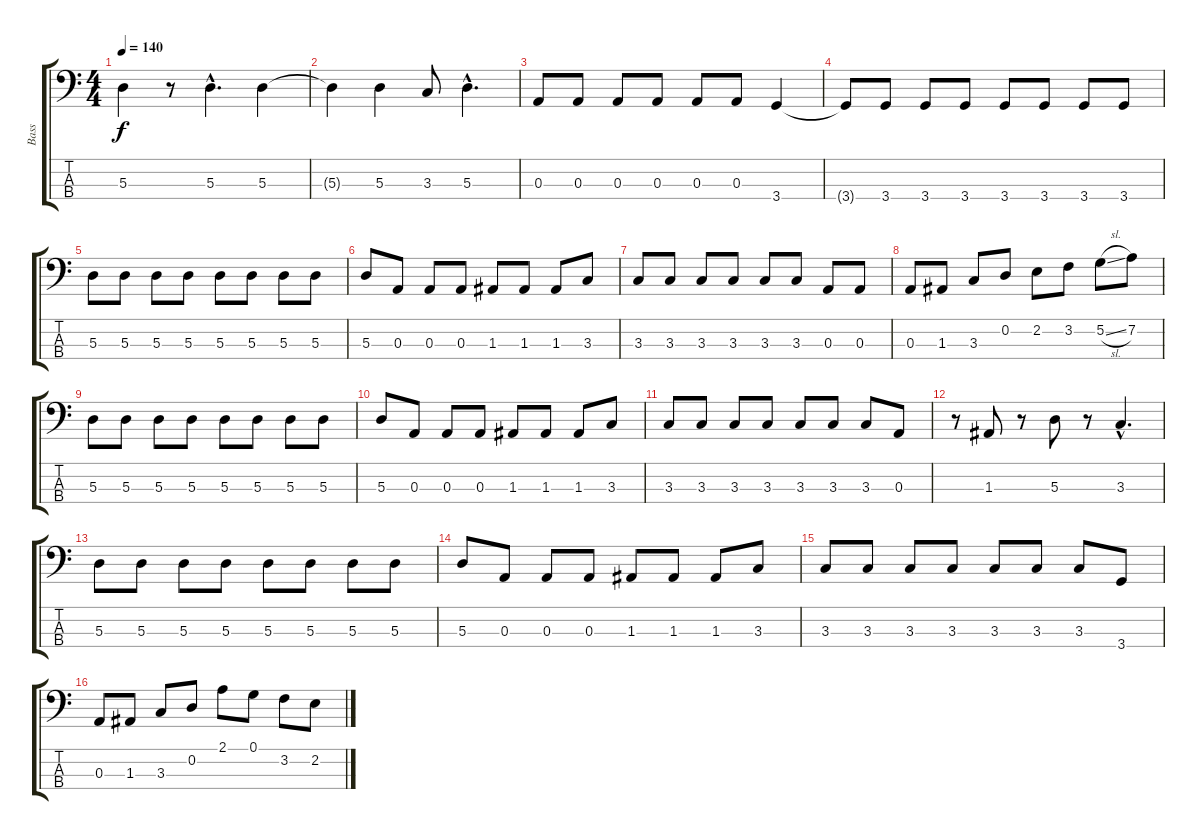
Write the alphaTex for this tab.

\track ("Bass" "Bass") {instrument electricbasspick}
\staff {score tabs}
\tuning (G2 D2 A1 E1) {hide}
\ts (4 4)
\tempo 140
\clef f4
\ks c
5.3.4{dy f} r.8 5.3{hac}.4{d} 5.3.4 |
5.3{t}.4 5.3.4 3.3.8 5.3{hac}.4{d} |
0.3.8 0.3.8 0.3.8 0.3.8 0.3.8 0.3.8 3.4.4 |
3.4{t}.8 3.4.8 3.4.8 3.4.8 3.4.8 3.4.8 3.4.8 3.4.8 |
5.3.8 5.3.8 5.3.8 5.3.8 5.3.8 5.3.8 5.3.8 5.3.8 |
5.3.8 0.3.8 0.3.8 0.3.8 1.3.8 1.3.8 1.3.8 3.3.8 |
3.3.8 3.3.8 3.3.8 3.3.8 3.3.8 3.3.8 0.3.8 0.3.8 |
0.3.8 1.3.8 3.3.8 0.2.8 2.2.8 3.2.8 5.2{sl}.8 7.2.8 |
5.3.8 5.3.8 5.3.8 5.3.8 5.3.8 5.3.8 5.3.8 5.3.8 |
5.3.8 0.3.8 0.3.8 0.3.8 1.3.8 1.3.8 1.3.8 3.3.8 |
3.3.8 3.3.8 3.3.8 3.3.8 3.3.8 3.3.8 3.3.8 0.3.8 |
r.8 1.3.8 r.8 5.3.8 r.8 3.3{hac}.4{d} |
5.3.8 5.3.8 5.3.8 5.3.8 5.3.8 5.3.8 5.3.8 5.3.8 |
5.3.8 0.3.8 0.3.8 0.3.8 1.3.8 1.3.8 1.3.8 3.3.8 |
3.3.8 3.3.8 3.3.8 3.3.8 3.3.8 3.3.8 3.3.8 3.4.8 |
0.3.8 1.3.8 3.3.8 0.2.8 2.1.8 0.1.8 3.2.8 2.2.8
